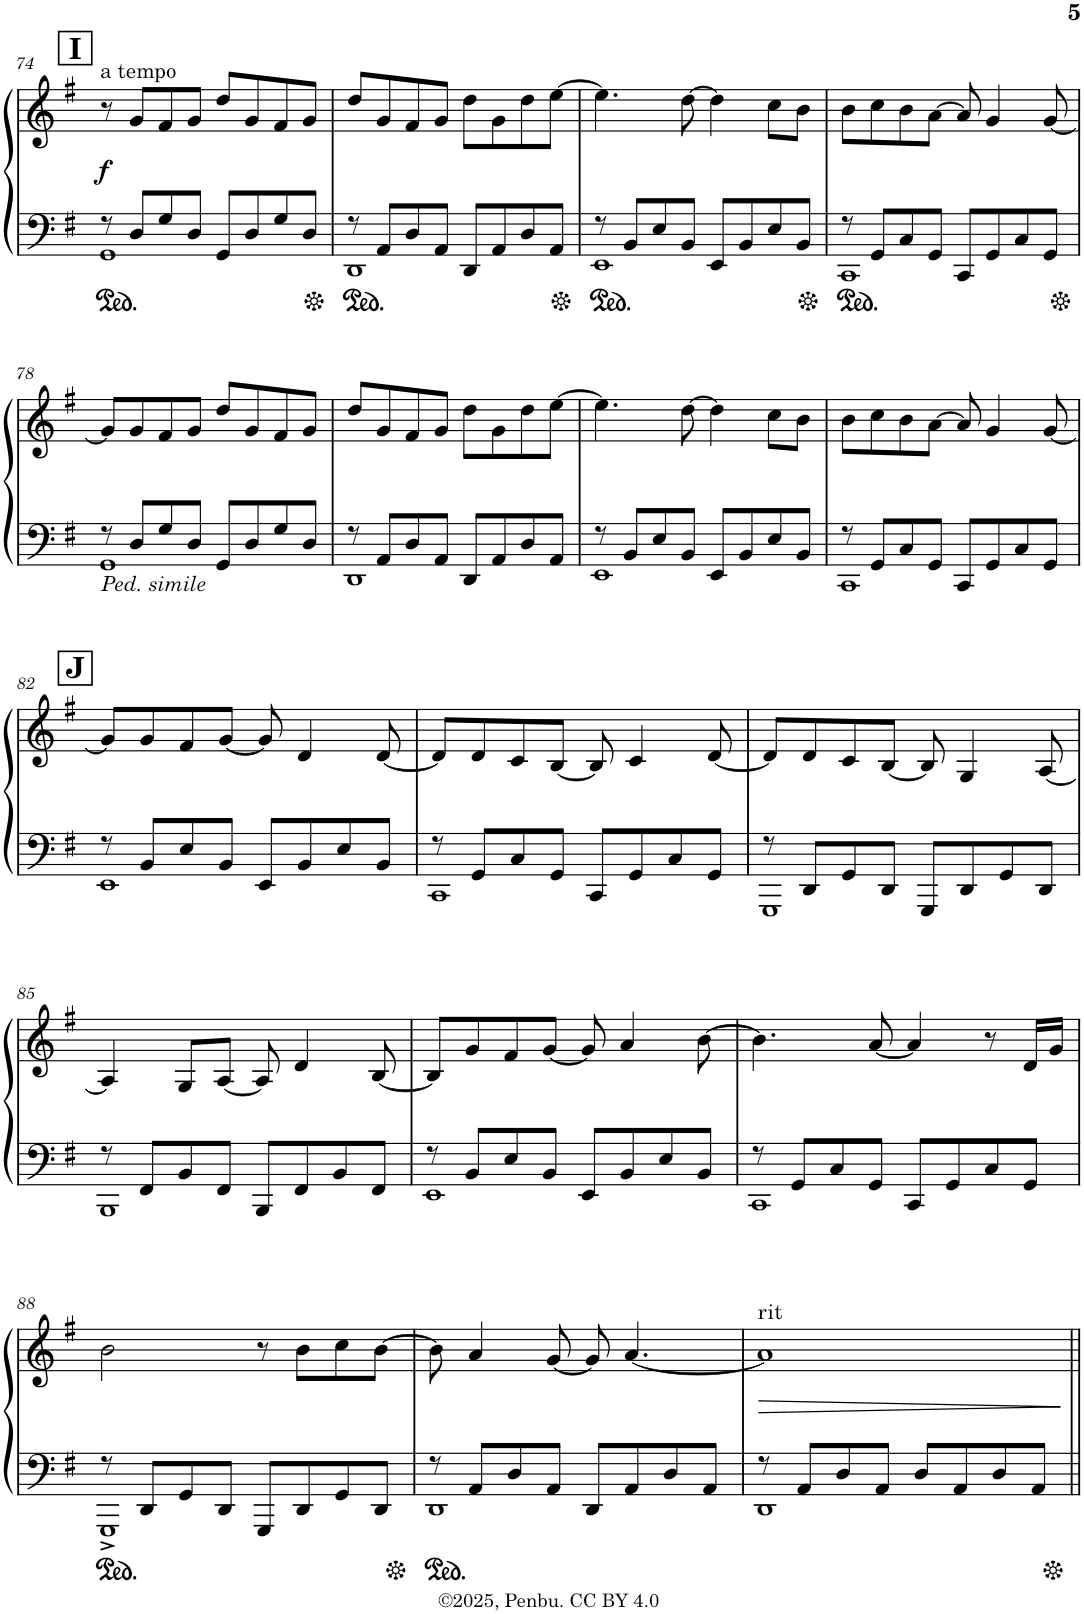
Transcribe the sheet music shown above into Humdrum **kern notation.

**kern	**kern	**dynam
*part1	*part1	*part1
*staff2	*staff1	*staff1/2
*I"Piano	*	*
*I'Pno.	*	*
!!LO:PB:g=z
*clefF4	*clefG2	*
*k[f#]	*k[f#]	*
*M4/4	*M4/4	*
!!LO:REH:place=s1:a:B:cj:fs=14:t=I
=74	=74	=74
*^	*	*
!	!	!LO:TX:a:t=a tempo	!
!	!	!	!LO:DY:b
8r	1GG	8r	f
8D/L	.	8g/L	.
8G/	.	8f#/	.
8D/J	.	8g/J	.
8GG/L	.	8dd/L	.
8D/	.	8g/	.
8G/	.	8f#/	.
8D/J	.	8g/J	.
=75	=75	=75	=75
8r	1DD	8dd/L	.
8AA/L	.	8g/	.
8D/	.	8f#/	.
8AA/J	.	8g/J	.
8DD/L	.	8dd\L	.
8AA/	.	8g\	.
8D/	.	8dd\	.
8AA/J	.	[8ee\J	.
=76	=76	=76	=76
8r	1EE	4.ee\]	.
8BB/L	.	.	.
8E/	.	.	.
8BB/J	.	[8dd\	.
8EE/L	.	4dd\]	.
8BB/	.	.	.
8E/	.	8cc\L	.
8BB/J	.	8b\J	.
=77	=77	=77	=77
8r	1CC	8b\L	.
8GG/L	.	8cc\	.
8C/	.	8b\	.
8GG/J	.	[8a\J	.
8CC/L	.	8a/]	.
8GG/	.	4g/	.
8C/	.	.	.
8GG/J	.	[8g/	.
!!LO:LB:g=z
=78	=78	=78	=78
!LO:TX:b:i:t=Ped. simile	!	!	!
8r	1GG	8g/L]	.
8D/L	.	8g/	.
8G/	.	8f#/	.
8D/J	.	8g/J	.
8GG/L	.	8dd/L	.
8D/	.	8g/	.
8G/	.	8f#/	.
8D/J	.	8g/J	.
=79	=79	=79	=79
8r	1DD	8dd/L	.
8AA/L	.	8g/	.
8D/	.	8f#/	.
8AA/J	.	8g/J	.
8DD/L	.	8dd\L	.
8AA/	.	8g\	.
8D/	.	8dd\	.
8AA/J	.	[8ee\J	.
=80	=80	=80	=80
8r	1EE	4.ee\]	.
8BB/L	.	.	.
8E/	.	.	.
8BB/J	.	[8dd\	.
8EE/L	.	4dd\]	.
8BB/	.	.	.
8E/	.	8cc\L	.
8BB/J	.	8b\J	.
=81	=81	=81	=81
8r	1CC	8b\L	.
8GG/L	.	8cc\	.
8C/	.	8b\	.
8GG/J	.	[8a\J	.
8CC/L	.	8a/]	.
8GG/	.	4g/	.
8C/	.	.	.
8GG/J	.	[8g/	.
!!LO:LB:g=z
!!LO:REH:place=s1:a:B:cj:fs=14:t=J
=82	=82	=82	=82
8r	1EE	8g/L]	.
8BB/L	.	8g/	.
8E/	.	8f#/	.
8BB/J	.	[8g/J	.
8EE/L	.	8g/]	.
8BB/	.	4d/	.
8E/	.	.	.
8BB/J	.	[8d/	.
=83	=83	=83	=83
8r	1CC	8d/L]	.
8GG/L	.	8d/	.
8C/	.	8c/	.
8GG/J	.	[8B/J	.
8CC/L	.	8B/]	.
8GG/	.	4c/	.
8C/	.	.	.
8GG/J	.	[8d/	.
=84	=84	=84	=84
8r	1GGG	8d/L]	.
8DD/L	.	8d/	.
8GG/	.	8c/	.
8DD/J	.	[8B/J	.
8GGG/L	.	8B/]	.
8DD/	.	4G/	.
8GG/	.	.	.
8DD/J	.	[8A/	.
!!LO:LB:g=z
=85	=85	=85	=85
8r	1BBB	4A/]	.
8FF#/L	.	.	.
8BB/	.	8G/L	.
8FF#/J	.	[8A/J	.
8BBB/L	.	8A/]	.
8FF#/	.	4d/	.
8BB/	.	.	.
8FF#/J	.	[8B/	.
=86	=86	=86	=86
8r	1EE	8B/L]	.
8BB/L	.	8g/	.
8E/	.	8f#/	.
8BB/J	.	[8g/J	.
8EE/L	.	8g/]	.
8BB/	.	4a/	.
8E/	.	.	.
8BB/J	.	[8b\	.
=87	=87	=87	=87
8r	1CC	4.b\]	.
8GG/L	.	.	.
8C/	.	.	.
8GG/J	.	[8a/	.
8CC/L	.	4a/]	.
8GG/	.	.	.
8C/	.	8r	.
8GG/J	.	16d/LL	.
.	.	16g/JJ	.
!!LO:LB:g=z
=88	=88	=88	=88
8r	1GGG^	2b\	.
8DD/L	.	.	.
8GG/	.	.	.
8DD/J	.	.	.
8GGG/L	.	8r	.
8DD/	.	8b\L	.
8GG/	.	8cc\	.
8DD/J	.	[8b\J	.
=89	=89	=89	=89
8r	1DD	8b\]	.
8AA/L	.	4a/	.
8D/	.	.	.
8AA/J	.	[8g/	.
8DD/L	.	8g/]	.
8AA/	.	[4.a/	.
8D/	.	.	.
8AA/J	.	.	.
=90	=90	=90	=90
!	!	!LO:TX:a:t=rit	!
!	!	!	!LO:HP:b
8r	1DD	1a]	>
8AA/L	.	.	.
8D/	.	.	.
8AA/J	.	.	.
8D/L	.	.	.
8AA/	.	.	.
8D/	.	.	.
8AA/J	.	.	.
*v	*v	*	*
.	.	]
=||	=||	=||
*-	*-	*-
